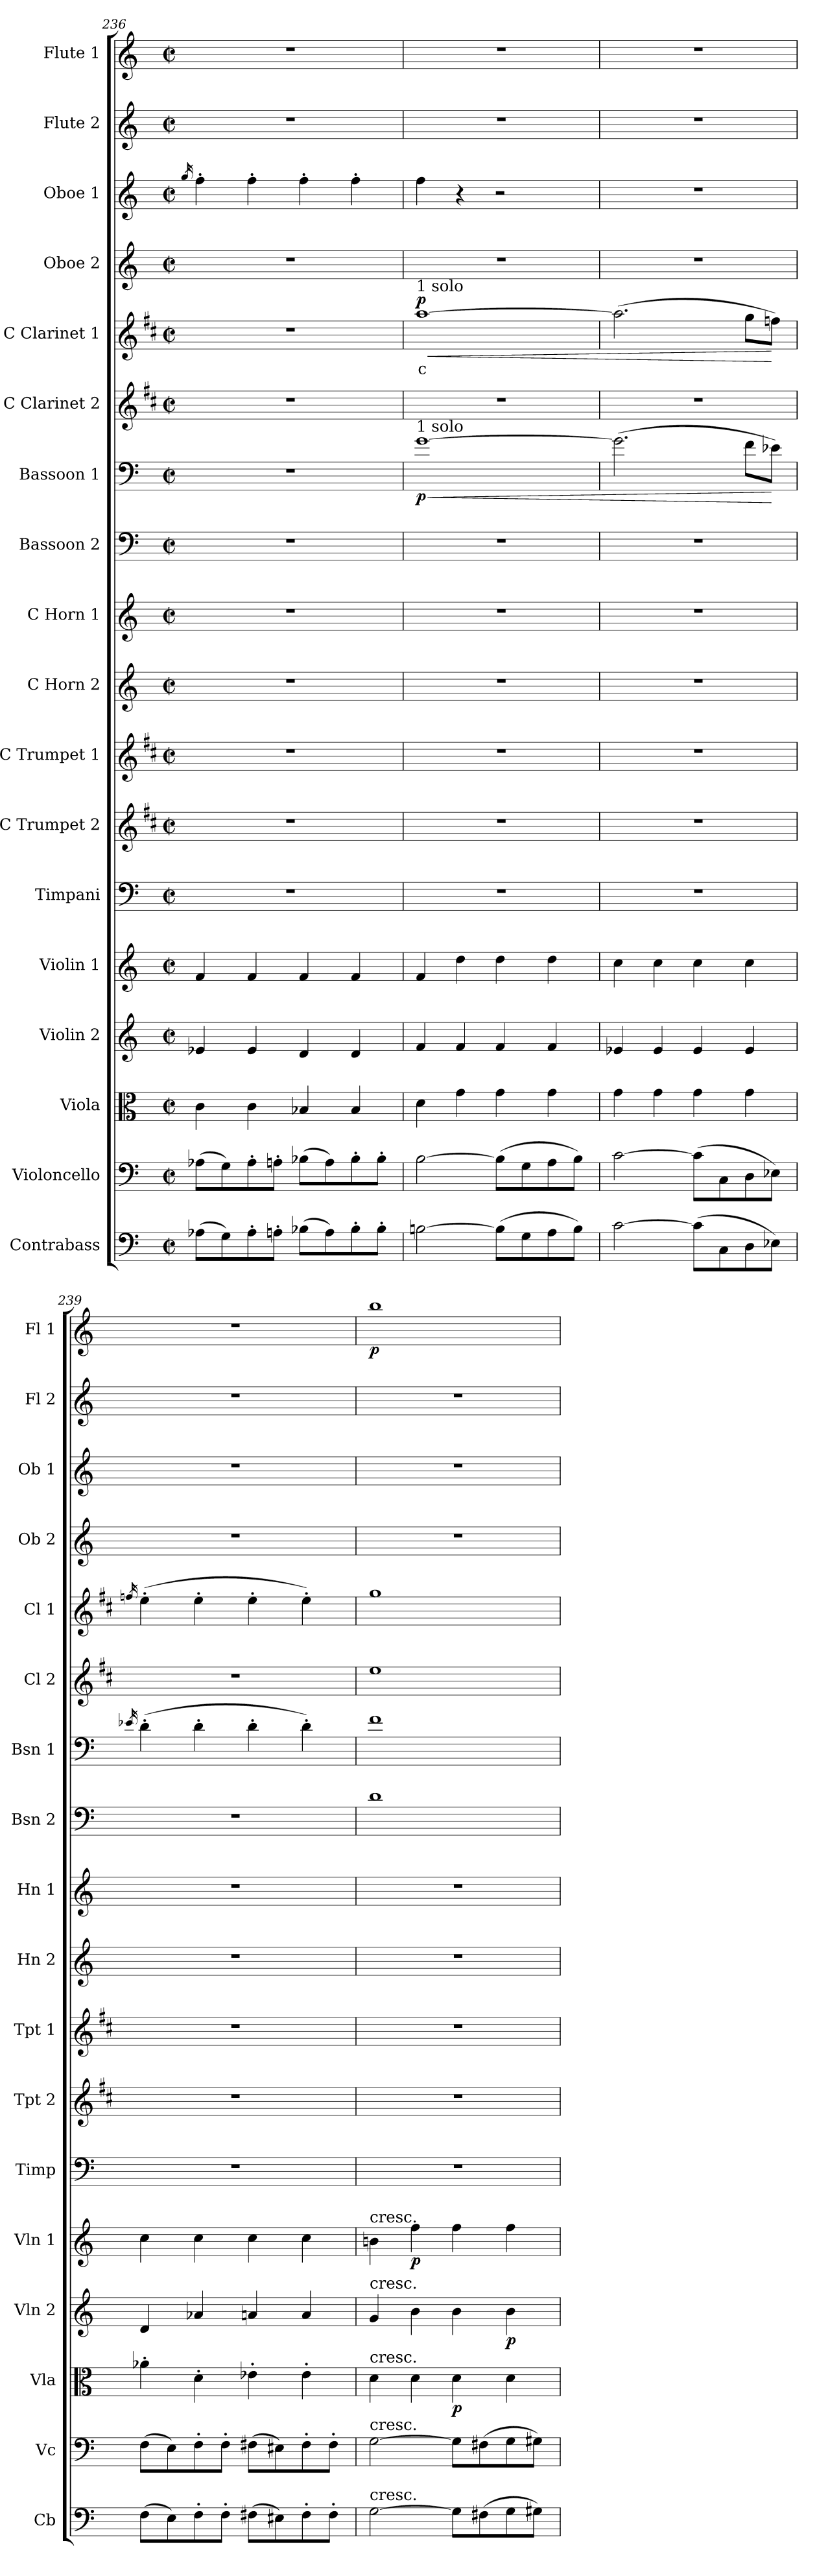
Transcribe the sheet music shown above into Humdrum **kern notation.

**kern	**kern	**kern	**dynam	**kern	**dynam	**kern	**dynam	**kern	**kern	**kern	**kern	**kern	**kern	**kern	**dynam	**kern	**kern	**text	**dynam	**kern	**kern	**kern	**kern	**dynam
*part18	*part17	*part16	*part16	*part15	*part15	*part14	*part14	*part13	*part12	*part11	*part10	*part9	*part8	*part7	*part7	*part6	*part5	*part5	*part5	*part4	*part3	*part2	*part1	*part1
*staff18	*staff17	*staff16	*staff16	*staff15	*staff15	*staff14	*staff14	*staff13	*staff12	*staff11	*staff10	*staff9	*staff8	*staff7	*staff7	*staff6	*staff5	*staff5	*staff5	*staff4	*staff3	*staff2	*staff1	*staff1
*I"Contrabass	*I"Violoncello	*I"Viola	*	*I"Violin 2	*	*I"Violin 1	*	*I"Timpani	*I"C Trumpet 2	*I"C Trumpet 1	*I"C Horn 2	*I"C Horn 1	*I"Bassoon 2	*I"Bassoon 1	*	*I"C Clarinet 2	*I"C Clarinet 1	*	*	*I"Oboe 2	*I"Oboe 1	*I"Flute 2	*I"Flute 1	*
*I'Cb	*I'Vc	*I'Vla	*	*I'Vln 2	*	*I'Vln 1	*	*I'Timp	*I'Tpt 2	*I'Tpt 1	*I'Hn 2	*I'Hn 1	*I'Bsn 2	*I'Bsn 1	*	*I'Cl 2	*I'Cl 1	*	*	*I'Ob 2	*I'Ob 1	*I'Fl 2	*I'Fl 1	*
*clefF4	*clefF4	*clefC3	*	*clefG2	*	*clefG2	*	*clefF4	*clefG2	*clefG2	*clefG2	*clefG2	*clefF4	*clefF4	*	*clefG2	*clefG2	*	*	*clefG2	*clefG2	*clefG2	*clefG2	*
*ITrd7c12	*	*	*	*	*	*	*	*	*ITrd1c2	*ITrd1c2	*ITrd7c12	*ITrd7c12	*	*	*	*ITrd1c2	*ITrd1c2	*	*	*	*	*	*	*
*k[]	*k[]	*k[]	*	*k[]	*	*k[]	*	*k[]	*k[]	*k[]	*k[]	*k[]	*k[]	*k[]	*	*k[]	*k[]	*	*	*k[]	*k[]	*k[]	*k[]	*
*M2/2	*M2/2	*M2/2	*	*M2/2	*	*M2/2	*	*M2/2	*M2/2	*M2/2	*M2/2	*M2/2	*M2/2	*M2/2	*	*M2/2	*M2/2	*	*	*M2/2	*M2/2	*M2/2	*M2/2	*
*met(c|)	*met(c|)	*met(c|)	*	*met(c|)	*	*met(c|)	*	*met(c|)	*met(c|)	*met(c|)	*met(c|)	*met(c|)	*met(c|)	*met(c|)	*	*met(c|)	*met(c|)	*	*	*met(c|)	*met(c|)	*met(c|)	*met(c|)	*
=236	=236	=236	=236	=236	=236	=236	=236	=236	=236	=236	=236	=236	=236	=236	=236	=236	=236	=236	=236	=236	=236	=236	=236	=236
.	.	.	.	.	.	.	.	.	.	.	.	.	.	.	.	.	.	.	.	.	16qgg/	.	.	.
(8AA-X\L	(8A-X\L	4c\	.	4e-X/	.	4f/	.	1r	1r	1r	1r	1r	1r	1r	.	1r	1r	.	.	1r	4ff'\	1r	1r	.
8GG\)	8G\)	.	.	.	.	.	.	.	.	.	.	.	.	.	.	.	.	.	.	.	.	.	.	.
8AA-'\	8A-'\	4c\	.	4e-/	.	4f/	.	.	.	.	.	.	.	.	.	.	.	.	.	.	4ff'\	.	.	.
8AAn'\J	8An'\J	.	.	.	.	.	.	.	.	.	.	.	.	.	.	.	.	.	.	.	.	.	.	.
(8BB-X\L	(8B-X\L	4B-X/	.	4d/	.	4f/	.	.	.	.	.	.	.	.	.	.	.	.	.	.	4ff'\	.	.	.
8AA\)	8A\)	.	.	.	.	.	.	.	.	.	.	.	.	.	.	.	.	.	.	.	.	.	.	.
8BB-'\	8B-'\	4B-/	.	4d/	.	4f/	.	.	.	.	.	.	.	.	.	.	.	.	.	.	4ff'\	.	.	.
8BB-'\J	8B-'\J	.	.	.	.	.	.	.	.	.	.	.	.	.	.	.	.	.	.	.	.	.	.	.
=237	=237	=237	=237	=237	=237	=237	=237	=237	=237	=237	=237	=237	=237	=237	=237	=237	=237	=237	=237	=237	=237	=237	=237	=237
!	!	!	!	!	!	!	!	!	!	!	!	!	!	!	!	!	!LO:TX:a:t=1 solo	!	!	!	!	!	!	!
!	!	!	!	!	!	!	!	!	!	!	!	!	!	!LO:TX:a:t=1 solo	!	!	!	!	!	!	!	!	!	!
!	!	!	!	!	!	!	!	!	!	!	!	!	!	!	!LO:HP:b	!	!	!LO:LY:b:color=#FF0000	!LO:HP:b	!	!	!	!	!
!	!	!	!	!	!	!	!	!	!	!	!	!	!	!	!LO:DY:n=1:b	!	!	!	!LO:DY:n=1:b	!	!	!	!	!
[2BBn\	[2B\	4d\	.	4f/	.	4f/	.	1r	1r	1r	1r	1r	1r	[1g	< p	1r	[1gg	c	< p	1r	4ff\	1r	1r	.
.	.	4g\	.	4f/	.	4dd\	.	.	.	.	.	.	.	.	.	.	.	.	.	.	4r	.	.	.
(8BB\L]	(8B\L]	4g\	.	4f/	.	4dd\	.	.	.	.	.	.	.	.	.	.	.	.	.	.	2r	.	.	.
8GG\	8G\	.	.	.	.	.	.	.	.	.	.	.	.	.	.	.	.	.	.	.	.	.	.	.
8AA\	8A\	4g\	.	4f/	.	4dd\	.	.	.	.	.	.	.	.	.	.	.	.	.	.	.	.	.	.
8BB\J)	8B\J)	.	.	.	.	.	.	.	.	.	.	.	.	.	.	.	.	.	.	.	.	.	.	.
=238	=238	=238	=238	=238	=238	=238	=238	=238	=238	=238	=238	=238	=238	=238	=238	=238	=238	=238	=238	=238	=238	=238	=238	=238
[2C\	[2c\	4g\	.	4e-X/	.	4cc\	.	1r	1r	1r	1r	1r	1r	(2.g\]	.	1r	(2.gg\]	.	.	1r	1r	1r	1r	.
.	.	4g\	.	4e-/	.	4cc\	.	.	.	.	.	.	.	.	.	.	.	.	.	.	.	.	.	.
(8C\L]	(8c\L]	4g\	.	4e-/	.	4cc\	.	.	.	.	.	.	.	.	.	.	.	.	.	.	.	.	.	.
8CC\	8C\	.	.	.	.	.	.	.	.	.	.	.	.	.	.	.	.	.	.	.	.	.	.	.
8DD\	8D\	4g\	.	4e-/	.	4cc\	.	.	.	.	.	.	.	8f\L	.	.	8ff\L	.	.	.	.	.	.	.
8EE-X\J)	8E-X\J)	.	.	.	.	.	.	.	.	.	.	.	.	8e-X\J)	[	.	8ee-X\J)	.	[	.	.	.	.	.
=239	=239	=239	=239	=239	=239	=239	=239	=239	=239	=239	=239	=239	=239	=239	=239	=239	=239	=239	=239	=239	=239	=239	=239	=239
.	.	.	.	.	.	.	.	.	.	.	.	.	.	16qe-X/	.	.	16qee-X/	.	.	.	.	.	.	.
(8FF\L	(8F\L	4a-X'\	.	4d/	.	4cc\	.	1r	1r	1r	1r	1r	1r	(4d'\	.	1r	(4dd'\	.	.	1r	1r	1r	1r	.
8EE\)	8E\)	.	.	.	.	.	.	.	.	.	.	.	.	.	.	.	.	.	.	.	.	.	.	.
8FF'\	8F'\	4d'\	.	4a-X/	.	4cc\	.	.	.	.	.	.	.	4d'\	.	.	4dd'\	.	.	.	.	.	.	.
8FF'\J	8F'\J	.	.	.	.	.	.	.	.	.	.	.	.	.	.	.	.	.	.	.	.	.	.	.
(8FF#X\L	(8F#X\L	4e-X'\	.	4an/	.	4cc\	.	.	.	.	.	.	.	4d'\	.	.	4dd'\	.	.	.	.	.	.	.
8EE#X\)	8E#X\)	.	.	.	.	.	.	.	.	.	.	.	.	.	.	.	.	.	.	.	.	.	.	.
8FF#'\	8F#'\	4e-'\	.	4a/	.	4cc\	.	.	.	.	.	.	.	4d'\)	.	.	4dd'\)	.	.	.	.	.	.	.
8FF#'\J	8F#'\J	.	.	.	.	.	.	.	.	.	.	.	.	.	.	.	.	.	.	.	.	.	.	.
=240	=240	=240	=240	=240	=240	=240	=240	=240	=240	=240	=240	=240	=240	=240	=240	=240	=240	=240	=240	=240	=240	=240	=240	=240
!	!	!	!	!	!	!LO:TX:a:t=cresc.	!	!	!	!	!	!	!	!	!	!	!	!	!	!	!	!	!	!
!	!	!	!	!LO:TX:a:t=cresc.	!	!	!	!	!	!	!	!	!	!	!	!	!	!	!	!	!	!	!	!
!	!	!LO:TX:a:t=cresc.	!	!	!	!	!	!	!	!	!	!	!	!	!	!	!	!	!	!	!	!	!	!
!	!LO:TX:a:t=cresc.	!	!	!	!	!	!	!	!	!	!	!	!	!	!	!	!	!	!	!	!	!	!	!
!LO:TX:a:t=cresc.	!	!	!	!	!	!	!	!	!	!	!	!	!	!	!	!	!	!	!	!	!	!	!	!
!	!	!	!	!	!	!	!	!	!	!	!	!	!	!	!	!	!	!	!	!	!	!	!	!LO:DY:b
[2GG\	[2G\	4d\	.	4g/	.	4bn\	.	1r	1r	1r	1r	1r	1d	1f	.	1dd	1ff	.	.	1r	1r	1r	1bb	p
!	!	!	!	!	!	!	!LO:DY:b	!	!	!	!	!	!	!	!	!	!	!	!	!	!	!	!	!
.	.	4d\	.	4b\	.	4ff\	p	.	.	.	.	.	.	.	.	.	.	.	.	.	.	.	.	.
!	!	!	!LO:DY:b	!	!	!	!	!	!	!	!	!	!	!	!	!	!	!	!	!	!	!	!	!
8GG\L]	8G\L]	4d\	p	4b\	.	4ff\	.	.	.	.	.	.	.	.	.	.	.	.	.	.	.	.	.	.
(8FF#X\	(8F#X\	.	.	.	.	.	.	.	.	.	.	.	.	.	.	.	.	.	.	.	.	.	.	.
!	!	!	!	!	!LO:DY:b	!	!	!	!	!	!	!	!	!	!	!	!	!	!	!	!	!	!	!
8GG\	8G\	4d\	.	4b\	p	4ff\	.	.	.	.	.	.	.	.	.	.	.	.	.	.	.	.	.	.
8GG#X\J)	8G#X\J)	.	.	.	.	.	.	.	.	.	.	.	.	.	.	.	.	.	.	.	.	.	.	.
=	=	=	=	=	=	=	=	=	=	=	=	=	=	=	=	=	=	=	=	=	=	=	=	=
*-	*-	*-	*-	*-	*-	*-	*-	*-	*-	*-	*-	*-	*-	*-	*-	*-	*-	*-	*-	*-	*-	*-	*-	*-
